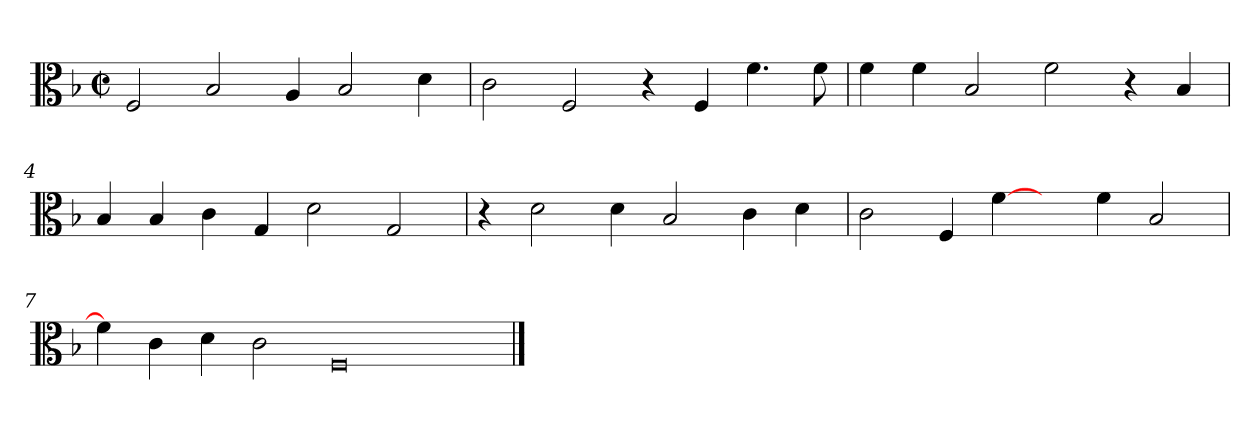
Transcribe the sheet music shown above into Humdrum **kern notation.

**kern
*part1
*staff1
*clefC3
*k[b-]
*M2/2
*met(c|)
=1
2F/
2B-/
4A/
2B-/
4d\
=2
2c\
2F/
4r
4F/
4.f\
8f\
=3
4f\
4f\
2B-/
2f\
4r
4B-/
=4
4B-/
4B-/
4c\
4G/
2d\
2G/
=5
4r
2d\
4d\
2B-/
4c\
4d\
=6
2c\
4F/
[4f\
4ryy
4f\
2B-/
=7
4f\]
4c\
4d\
2c\
0F
==
*-
